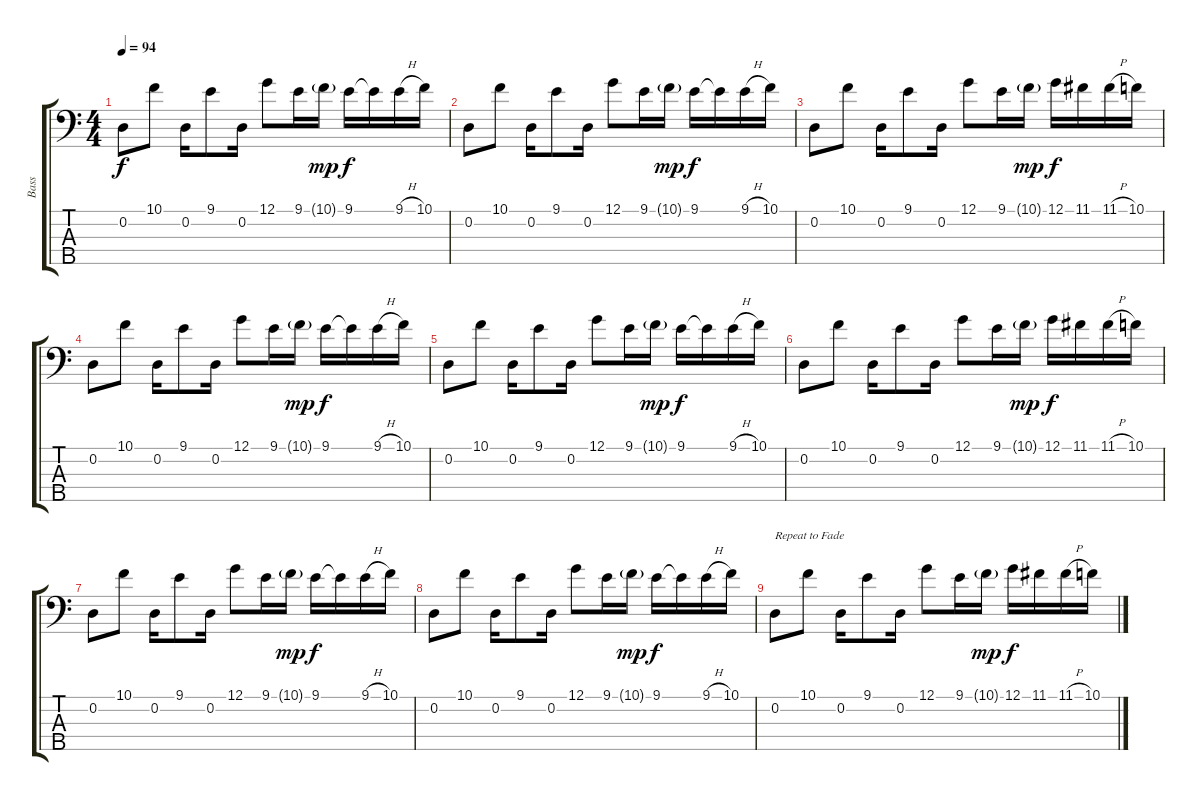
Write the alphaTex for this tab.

\track ("Bass" "Bass") {instrument slapbass2}
\staff {score tabs}
\tuning (G2 D2 A1 E1 B0) {hide}
\ts (4 4)
\tempo 94
\clef f4
\ks c
0.2.8{dy f} 10.1.8 0.2.16 9.1.8 0.2.16 12.1.8 9.1.16 10.1{g}.16{dy mp} 9.1.16{dy f} 9.1{t}.16 9.1{h}.16 10.1.16 |
0.2.8 10.1.8 0.2.16 9.1.8 0.2.16 12.1.8 9.1.16 10.1{g}.16{dy mp} 9.1.16{dy f} 9.1{t}.16 9.1{h}.16 10.1.16 |
0.2.8 10.1.8 0.2.16 9.1.8 0.2.16 12.1.8 9.1.16 10.1{g}.16{dy mp} 12.1.16{dy f} 11.1.16 11.1{h}.16 10.1.16 |
0.2.8 10.1.8 0.2.16 9.1.8 0.2.16 12.1.8 9.1.16 10.1{g}.16{dy mp} 9.1.16{dy f} 9.1{t}.16 9.1{h}.16 10.1.16 |
0.2.8 10.1.8 0.2.16 9.1.8 0.2.16 12.1.8 9.1.16 10.1{g}.16{dy mp} 9.1.16{dy f} 9.1{t}.16 9.1{h}.16 10.1.16 |
0.2.8 10.1.8 0.2.16 9.1.8 0.2.16 12.1.8 9.1.16 10.1{g}.16{dy mp} 12.1.16{dy f} 11.1.16 11.1{h}.16 10.1.16 |
0.2.8 10.1.8 0.2.16 9.1.8 0.2.16 12.1.8 9.1.16 10.1{g}.16{dy mp} 9.1.16{dy f} 9.1{t}.16 9.1{h}.16 10.1.16 |
0.2.8 10.1.8 0.2.16 9.1.8 0.2.16 12.1.8 9.1.16 10.1{g}.16{dy mp} 9.1.16{dy f} 9.1{t}.16 9.1{h}.16 10.1.16 |
0.2.8{txt "Repeat to Fade"} 10.1.8 0.2.16 9.1.8 0.2.16 12.1.8 9.1.16 10.1{g}.16{dy mp} 12.1.16{dy f} 11.1.16 11.1{h}.16 10.1.16
